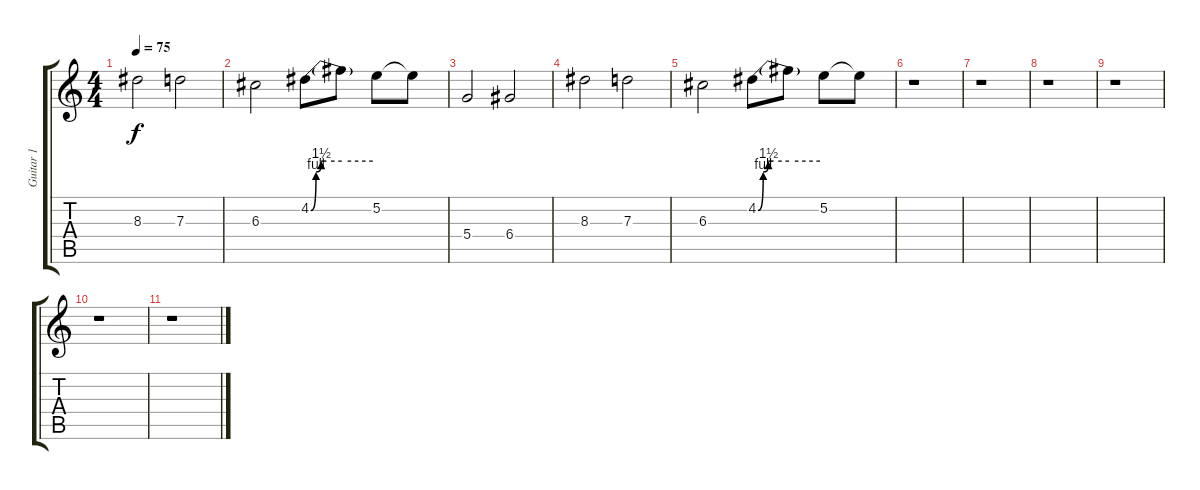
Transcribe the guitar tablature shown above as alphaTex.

\track ("Guitar 1" "Guitar 1") {instrument distortionguitar}
\staff {score tabs}
\tuning (E4 B3 G3 D3 A2 D2) {hide}
\ts (4 4)
\tempo 75
\clef g2
\ks c
8.3.2{dy f} 7.3.2 |
6.3.2 4.2{be (custom 0 0 5 4 10 6 15 6 30 6 60 6)}.8 4.2{t}.8 5.2.8 5.2{t}.8 |
5.4.2 6.4.2 |
8.3.2 7.3.2 |
6.3.2 4.2{be (custom 0 0 5 4 10 6 15 6 30 6 60 6)}.8 4.2{t}.8 5.2.8 5.2{t}.8 |
r.1 |
r.1 |
r.1 |
r.1 |
r.1 |
r.1
